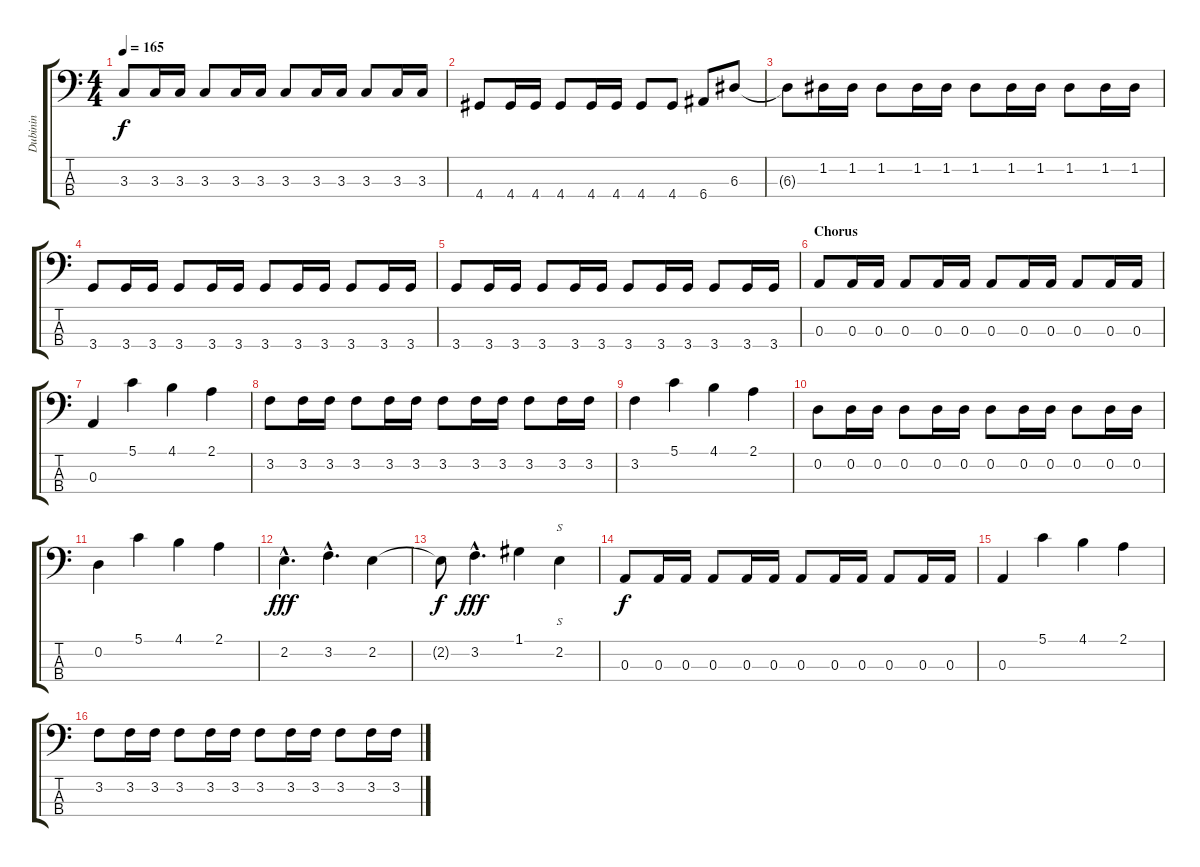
\track ("Dubinin" "Dubinin") {instrument electricbassfinger}
\staff {score tabs}
\tuning (G2 D2 A1 E1) {hide}
\ts (4 4)
\tempo 165
\clef f4
\ks c
3.3{t}.8{dy f} 3.3.16 3.3.16 3.3.8 3.3.16 3.3.16 3.3.8 3.3.16 3.3.16 3.3.8 3.3.16 3.3.16 |
4.4.8 4.4.16 4.4.16 4.4.8 4.4.16 4.4.16 4.4.8 4.4.8 6.4.8 6.3.8 |
6.3{t}.8 1.2.16 1.2.16 1.2.8 1.2.16 1.2.16 1.2.8 1.2.16 1.2.16 1.2.8 1.2.16 1.2.16 |
3.4.8 3.4.16 3.4.16 3.4.8 3.4.16 3.4.16 3.4.8 3.4.16 3.4.16 3.4.8 3.4.16 3.4.16 |
3.4.8 3.4.16 3.4.16 3.4.8 3.4.16 3.4.16 3.4.8 3.4.16 3.4.16 3.4.8 3.4.16 3.4.16 |
\section ("" "Chorus")
0.3.8 0.3.16 0.3.16 0.3.8 0.3.16 0.3.16 0.3.8 0.3.16 0.3.16 0.3.8 0.3.16 0.3.16 |
0.3.4 5.1.4 4.1.4 2.1.4 |
3.2.8 3.2.16 3.2.16 3.2.8 3.2.16 3.2.16 3.2.8 3.2.16 3.2.16 3.2.8 3.2.16 3.2.16 |
3.2.4 5.1.4 4.1.4 2.1.4 |
0.2.8 0.2.16 0.2.16 0.2.8 0.2.16 0.2.16 0.2.8 0.2.16 0.2.16 0.2.8 0.2.16 0.2.16 |
0.2.4 5.1.4 4.1.4 2.1.4 |
2.2{hac}.4{d dy fff} 3.2{hac}.4{d} 2.2.4 |
2.2{t}.8{dy f} 3.2{hac}.4{d dy fff} 1.1.4 2.2.4{s} |
0.3.8{dy f} 0.3.16 0.3.16 0.3.8 0.3.16 0.3.16 0.3.8 0.3.16 0.3.16 0.3.8 0.3.16 0.3.16 |
0.3.4 5.1.4 4.1.4 2.1.4 |
3.2.8 3.2.16 3.2.16 3.2.8 3.2.16 3.2.16 3.2.8 3.2.16 3.2.16 3.2.8 3.2.16 3.2.16
